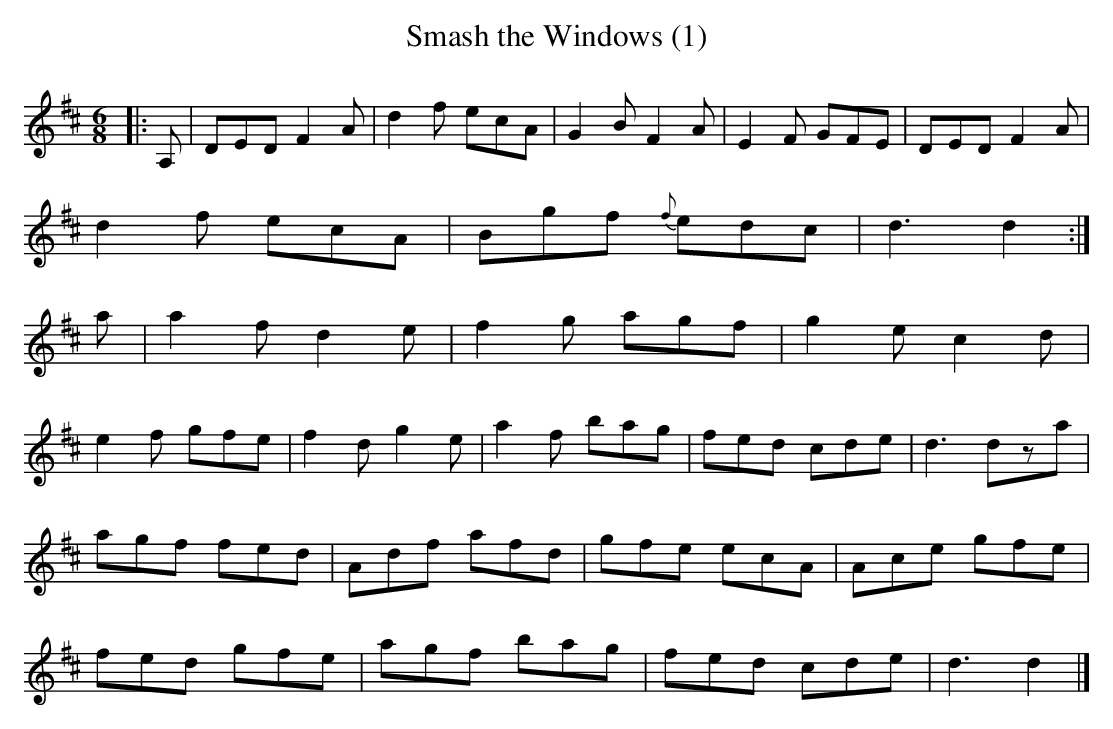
X:1
T:Smash the Windows (1)
M:6/8
L:1/8
K:D
|: A,|DED F2A|d2f ecA|G2B F2A|E2F GFE|DED F2A|
d2f ecA|Bgf {f}edc|d3 d2:|
a|a2f d2e|f2g agf|g2e c2d|
e2f gfe|f2d g2e|a2f bag|fed cde|d3 dza|
agf fed|Adf afd|gfe ecA|Ace gfe|
fed gfe|agf bag|fed cde|d3 d2|]
